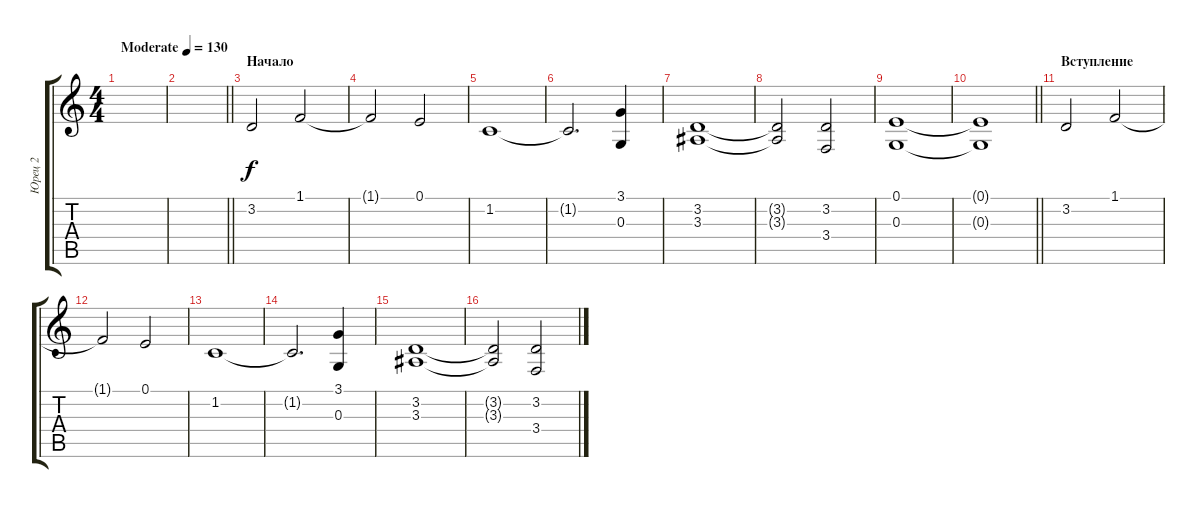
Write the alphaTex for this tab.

\track ("Юрец 2" "Юрец 2") {instrument stringensemble1}
\staff {score tabs}
\tuning (E4 B3 G3 D3 A2 E2) {hide}
\ts (4 4)
\tempo (130 "Moderate")
\clef g2
\ks c
|
\barLineRight lightlight
|
\section ("" "Начало")
3.2.2 1.1.2 |
1.1{t}.2 0.1.2 |
1.2.1 |
1.2{t}.2{d} (3.1 0.3).4 |
(3.2 3.3).1 |
(3.2{t} 3.3{t}).2 (3.2 3.4).2 |
(0.1 0.3).1 |
\barLineRight lightlight
(0.1{t} 0.3{t}).1 |
\section ("" "Вступление")
3.2.2 1.1.2 |
1.1{t}.2 0.1.2 |
1.2.1 |
1.2{t}.2{d} (3.1 0.3).4 |
(3.2 3.3).1 |
(3.2{t} 3.3{t}).2 (3.2 3.4).2
